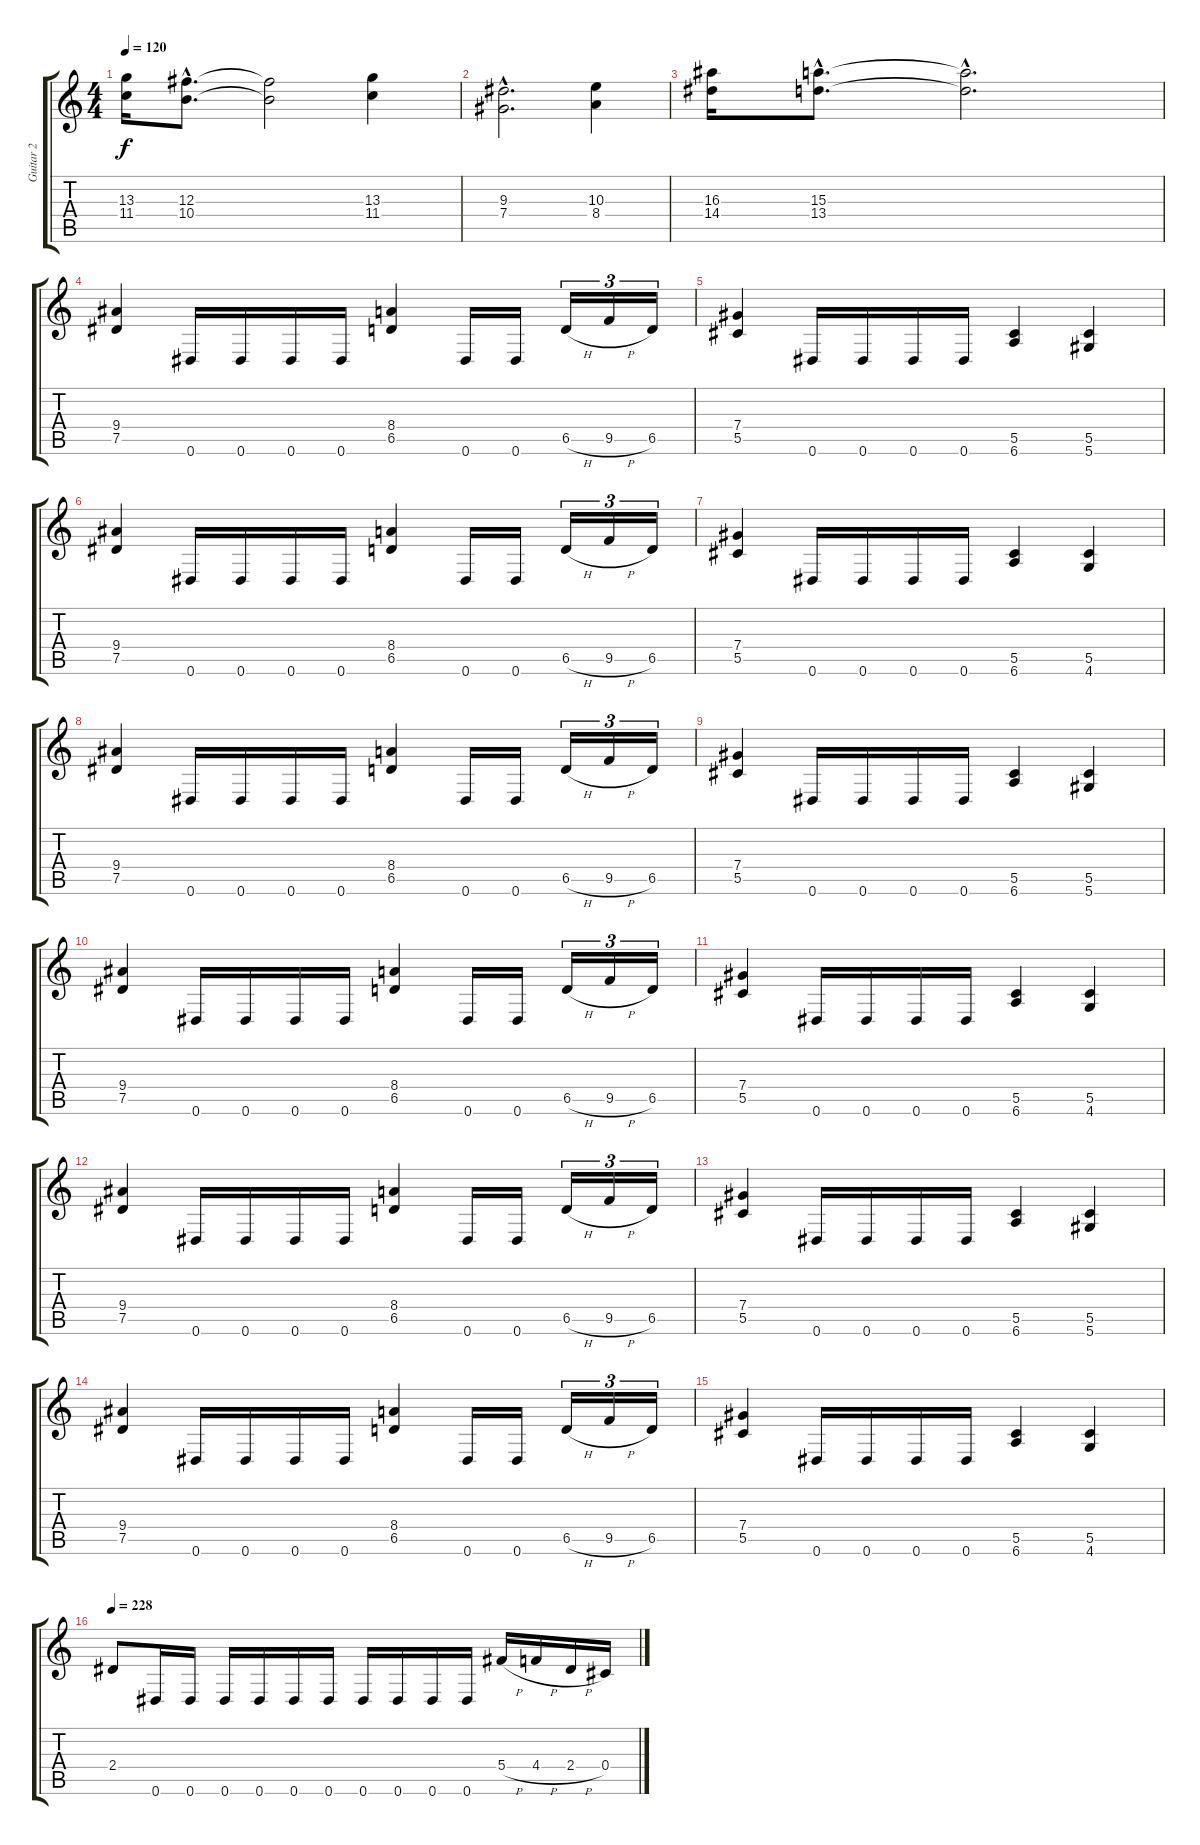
\track ("Guitar 2 " "Guitar 2 ") {instrument overdrivenguitar}
\staff {score tabs}
\tuning (Eb4 Bb3 Gb3 Db3 Ab2 Eb2) {hide}
\ts (4 4)
\tempo 120
\clef g2
\ks c
(13.3 11.4).16{dy f} (12.3{hac} 10.4{hac}).8{d} (12.3{t} 10.4{t}).2 (13.3 11.4).4 |
(9.3{hac} 7.4{hac}).2{d} (10.3 8.4).4 |
(16.3 14.4).16 (15.3{hac} 13.4{hac}).8{d} (15.3{hac t} 13.4{hac t}).2{d} |
(9.4 7.5).4 0.6.16 0.6.16 0.6.16 0.6.16 (8.4 6.5).4 0.6.16 0.6.16 6.5{h}.16{tu (3 2)} 9.5{h}.16{tu (3 2)} 6.5.16{tu (3 2)} |
(7.4 5.5).4 0.6.16 0.6.16 0.6.16 0.6.16 (5.5 6.6).4 (5.5 5.6).4 |
(9.4 7.5).4 0.6.16 0.6.16 0.6.16 0.6.16 (8.4 6.5).4 0.6.16 0.6.16 6.5{h}.16{tu (3 2)} 9.5{h}.16{tu (3 2)} 6.5.16{tu (3 2)} |
(7.4 5.5).4 0.6.16 0.6.16 0.6.16 0.6.16 (5.5 6.6).4 (5.5 4.6).4 |
(9.4 7.5).4 0.6.16 0.6.16 0.6.16 0.6.16 (8.4 6.5).4 0.6.16 0.6.16 6.5{h}.16{tu (3 2)} 9.5{h}.16{tu (3 2)} 6.5.16{tu (3 2)} |
(7.4 5.5).4 0.6.16 0.6.16 0.6.16 0.6.16 (5.5 6.6).4 (5.5 5.6).4 |
(9.4 7.5).4 0.6.16 0.6.16 0.6.16 0.6.16 (8.4 6.5).4 0.6.16 0.6.16 6.5{h}.16{tu (3 2)} 9.5{h}.16{tu (3 2)} 6.5.16{tu (3 2)} |
(7.4 5.5).4 0.6.16 0.6.16 0.6.16 0.6.16 (5.5 6.6).4 (5.5 4.6).4 |
(9.4 7.5).4 0.6.16 0.6.16 0.6.16 0.6.16 (8.4 6.5).4 0.6.16 0.6.16 6.5{h}.16{tu (3 2)} 9.5{h}.16{tu (3 2)} 6.5.16{tu (3 2)} |
(7.4 5.5).4 0.6.16 0.6.16 0.6.16 0.6.16 (5.5 6.6).4 (5.5 5.6).4 |
(9.4 7.5).4 0.6.16 0.6.16 0.6.16 0.6.16 (8.4 6.5).4 0.6.16 0.6.16 6.5{h}.16{tu (3 2)} 9.5{h}.16{tu (3 2)} 6.5.16{tu (3 2)} |
(7.4 5.5).4 0.6.16 0.6.16 0.6.16 0.6.16 (5.5 6.6).4 (5.5 4.6).4 |
\tempo 228
2.4.8 0.6.16 0.6.16 0.6.16 0.6.16 0.6.16 0.6.16 0.6.16 0.6.16 0.6.16 0.6.16 5.4{h}.16 4.4{h}.16 2.4{h}.16 0.4.16
